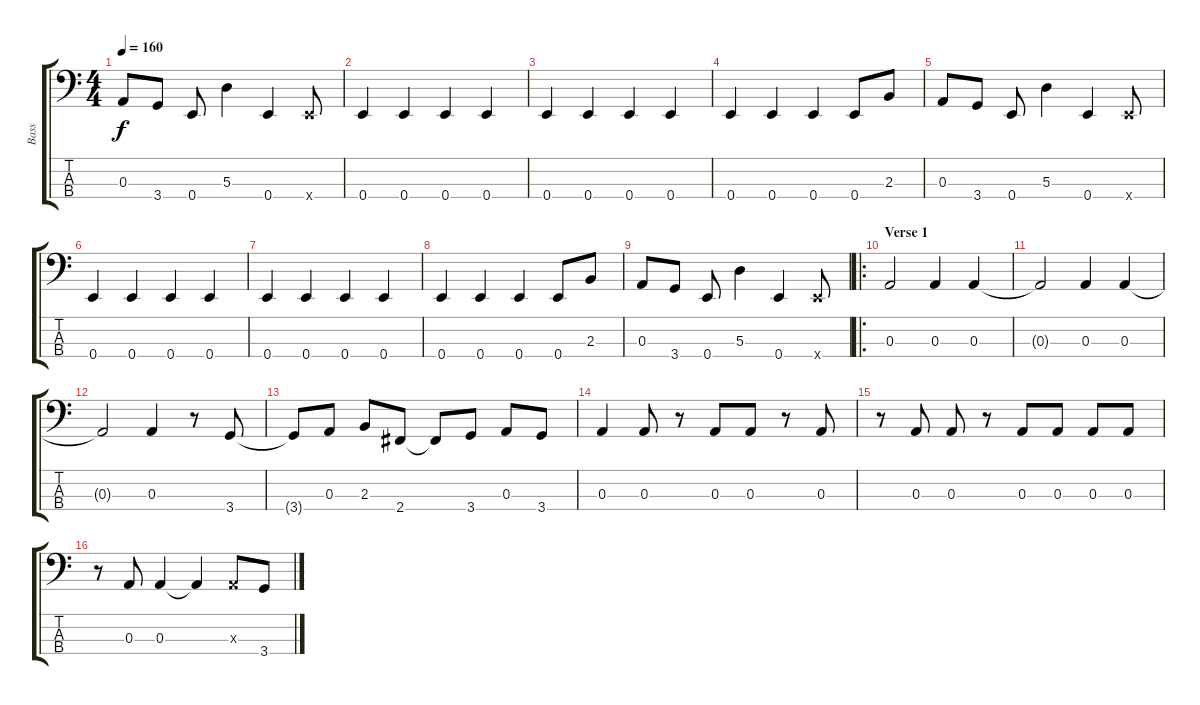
\track ("Bass" "Bass") {instrument electricbasspick}
\staff {score tabs}
\tuning (G2 D2 A1 E1) {hide}
\ts (4 4)
\tempo 160
\clef f4
\ks c
0.3.8{dy f} 3.4.8 0.4.8 5.3.4 0.4.4 0.4{x}.8 |
0.4.4 0.4.4 0.4.4 0.4.4 |
0.4.4 0.4.4 0.4.4 0.4.4 |
0.4.4 0.4.4 0.4.4 0.4.8 2.3.8 |
0.3.8 3.4.8 0.4.8 5.3.4 0.4.4 0.4{x}.8 |
0.4.4 0.4.4 0.4.4 0.4.4 |
0.4.4 0.4.4 0.4.4 0.4.4 |
0.4.4 0.4.4 0.4.4 0.4.8 2.3.8 |
0.3.8 3.4.8 0.4.8 5.3.4 0.4.4 0.4{x}.8 |
\ro
\section ("" "Verse 1")
0.3.2 0.3.4 0.3.4 |
0.3{t}.2 0.3.4 0.3.4 |
0.3{t}.2 0.3.4 r.8 3.4.8 |
3.4{t}.8 0.3.8 2.3.8 2.4.8 2.4{t}.8 3.4.8 0.3.8 3.4.8 |
0.3.4 0.3.8 r.8 0.3.8 0.3.8 r.8 0.3.8 |
r.8 0.3.8 0.3.8 r.8 0.3.8 0.3.8 0.3.8 0.3.8 |
r.8 0.3.8 0.3.4 0.3{t}.4 0.3{x}.8 3.4.8
